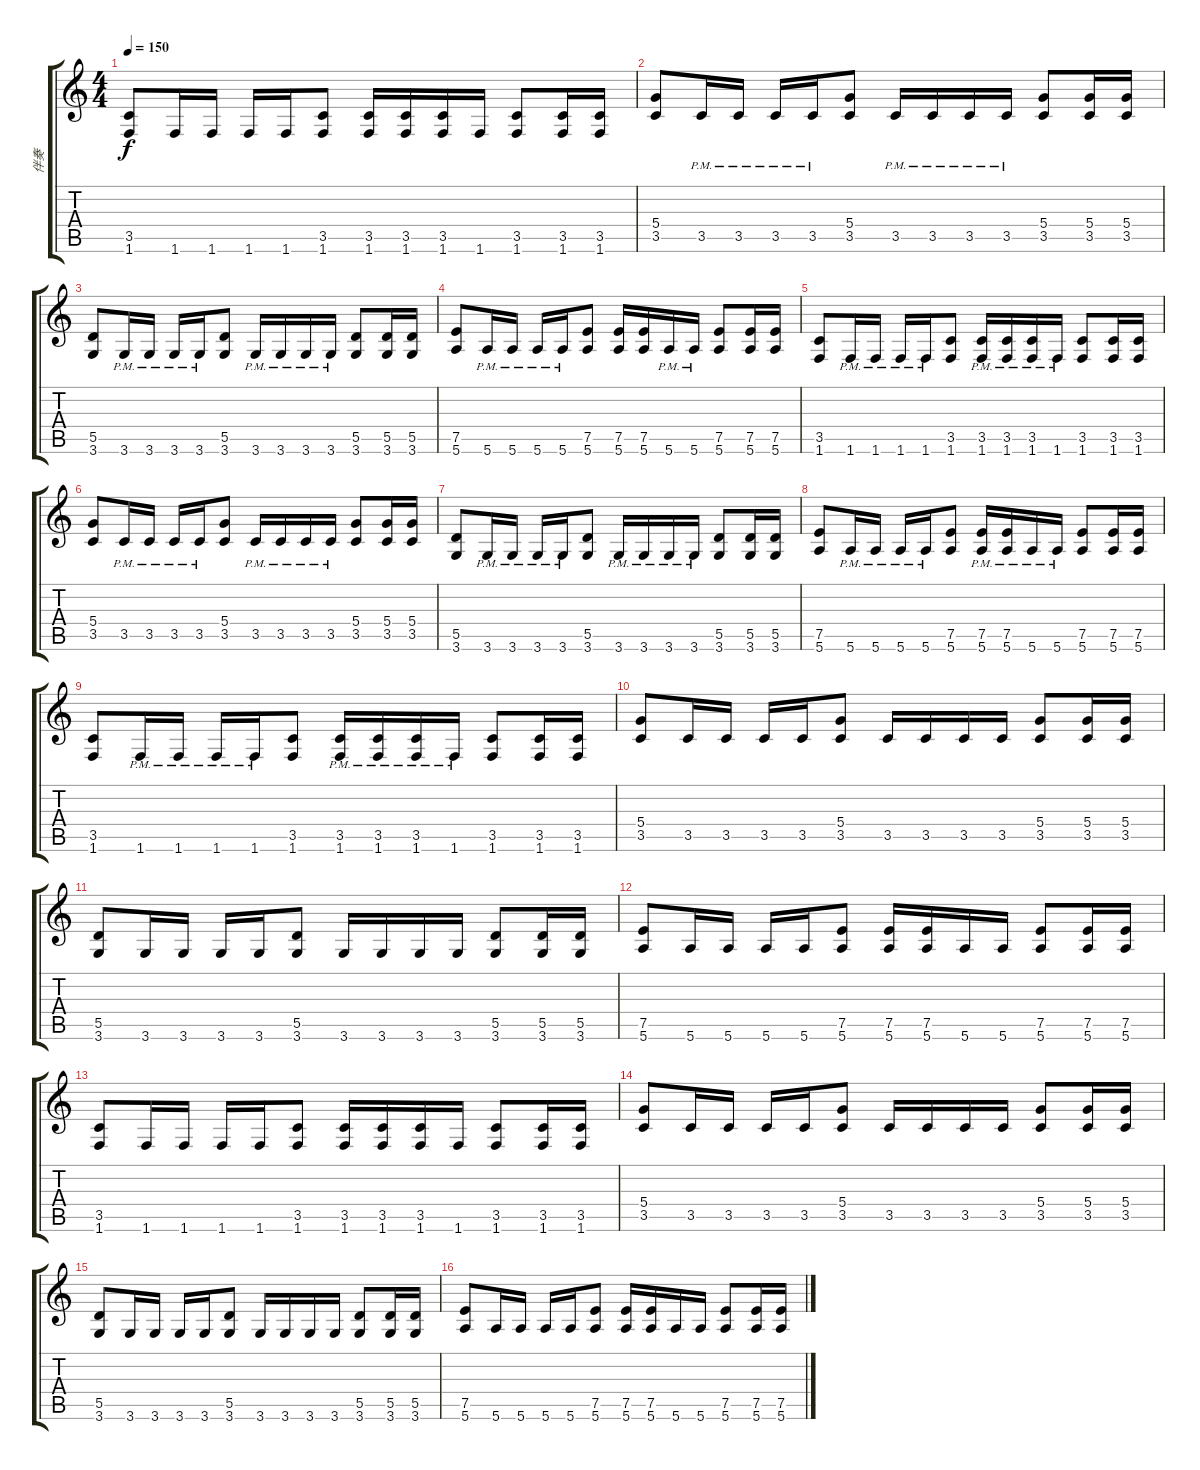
\track ("伴奏" "伴奏") {instrument overdrivenguitar}
\staff {score tabs}
\tuning (E4 B3 G3 D3 A2 E2) {hide}
\ts (4 4)
\tempo 150
\clef g2
\ks c
(3.5 1.6).8{dy f} 1.6.16 1.6.16 1.6.16 1.6.16 (3.5 1.6).8 (3.5 1.6).16 (3.5 1.6).16 (3.5 1.6).16 1.6.16 (3.5 1.6).8 (3.5 1.6).16 (3.5 1.6).16 |
(5.4 3.5).8 3.5{pm}.16 3.5{pm}.16 3.5{pm}.16 3.5{pm}.16 (5.4 3.5).8 3.5{pm}.16 3.5{pm}.16 3.5{pm}.16 3.5{pm}.16 (5.4 3.5).8 (5.4 3.5).16 (5.4 3.5).16 |
(5.5 3.6).8 3.6{pm}.16 3.6{pm}.16 3.6{pm}.16 3.6{pm}.16 (5.5 3.6).8 3.6{pm}.16 3.6{pm}.16 3.6{pm}.16 3.6{pm}.16 (5.5 3.6).8 (5.5 3.6).16 (5.5 3.6).16 |
(7.5 5.6).8 5.6{pm}.16 5.6{pm}.16 5.6{pm}.16 5.6{pm}.16 (7.5 5.6).8 (7.5 5.6).16 (7.5 5.6).16 5.6{pm}.16 5.6{pm}.16 (7.5 5.6).8 (7.5 5.6).16 (7.5 5.6).16 |
(3.5 1.6).8 1.6{pm}.16 1.6{pm}.16 1.6{pm}.16 1.6{pm}.16 (3.5 1.6).8 (3.5{pm} 1.6{pm}).16 (3.5{pm} 1.6{pm}).16 (3.5{pm} 1.6{pm}).16 1.6{pm}.16 (3.5 1.6).8 (3.5 1.6).16 (3.5 1.6).16 |
(5.4 3.5).8 3.5{pm}.16 3.5{pm}.16 3.5{pm}.16 3.5{pm}.16 (5.4 3.5).8 3.5{pm}.16 3.5{pm}.16 3.5{pm}.16 3.5{pm}.16 (5.4 3.5).8 (5.4 3.5).16 (5.4 3.5).16 |
(5.5 3.6).8 3.6{pm}.16 3.6{pm}.16 3.6{pm}.16 3.6{pm}.16 (5.5 3.6).8 3.6{pm}.16 3.6{pm}.16 3.6{pm}.16 3.6{pm}.16 (5.5 3.6).8 (5.5 3.6).16 (5.5 3.6).16 |
(7.5 5.6).8 5.6{pm}.16 5.6{pm}.16 5.6{pm}.16 5.6{pm}.16 (7.5 5.6).8 (7.5{pm} 5.6{pm}).16 (7.5{pm} 5.6{pm}).16 5.6{pm}.16 5.6{pm}.16 (7.5 5.6).8 (7.5 5.6).16 (7.5 5.6).16 |
(3.5 1.6).8 1.6{pm}.16 1.6{pm}.16 1.6{pm}.16 1.6{pm}.16 (3.5 1.6).8 (3.5{pm} 1.6{pm}).16 (3.5{pm} 1.6{pm}).16 (3.5{pm} 1.6{pm}).16 1.6{pm}.16 (3.5 1.6).8 (3.5 1.6).16 (3.5 1.6).16 |
(5.4 3.5).8 3.5.16 3.5.16 3.5.16 3.5.16 (5.4 3.5).8 3.5.16 3.5.16 3.5.16 3.5.16 (5.4 3.5).8 (5.4 3.5).16 (5.4 3.5).16 |
(5.5 3.6).8 3.6.16 3.6.16 3.6.16 3.6.16 (5.5 3.6).8 3.6.16 3.6.16 3.6.16 3.6.16 (5.5 3.6).8 (5.5 3.6).16 (5.5 3.6).16 |
(7.5 5.6).8 5.6.16 5.6.16 5.6.16 5.6.16 (7.5 5.6).8 (7.5 5.6).16 (7.5 5.6).16 5.6.16 5.6.16 (7.5 5.6).8 (7.5 5.6).16 (7.5 5.6).16 |
(3.5 1.6).8 1.6.16 1.6.16 1.6.16 1.6.16 (3.5 1.6).8 (3.5 1.6).16 (3.5 1.6).16 (3.5 1.6).16 1.6.16 (3.5 1.6).8 (3.5 1.6).16 (3.5 1.6).16 |
(5.4 3.5).8 3.5.16 3.5.16 3.5.16 3.5.16 (5.4 3.5).8 3.5.16 3.5.16 3.5.16 3.5.16 (5.4 3.5).8 (5.4 3.5).16 (5.4 3.5).16 |
(5.5 3.6).8 3.6.16 3.6.16 3.6.16 3.6.16 (5.5 3.6).8 3.6.16 3.6.16 3.6.16 3.6.16 (5.5 3.6).8 (5.5 3.6).16 (5.5 3.6).16 |
(7.5 5.6).8 5.6.16 5.6.16 5.6.16 5.6.16 (7.5 5.6).8 (7.5 5.6).16 (7.5 5.6).16 5.6.16 5.6.16 (7.5 5.6).8 (7.5 5.6).16 (7.5 5.6).16
